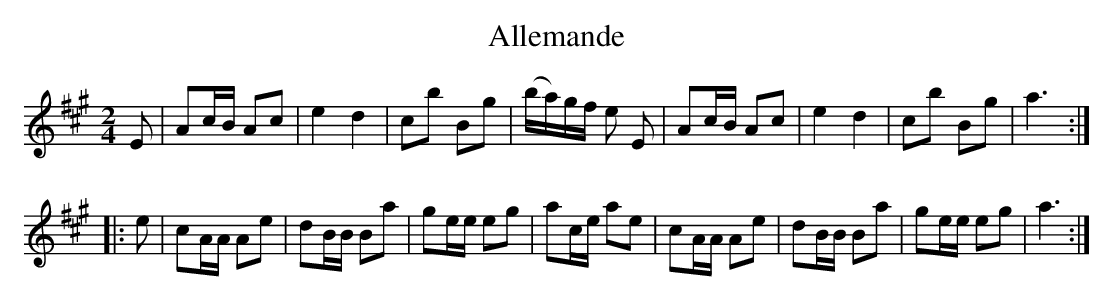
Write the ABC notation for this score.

X:1
T:Allemande
M:2/4
K:Amaj
L:1/16
E2|A2cB A2c2|e4 d4|c2b2 B2g2|(ba)gf e2 E2|A2cB A2c2|e4 d4|c2b2 B2g2|a6:|
|:e2|c2AA A2e2|d2BB B2a2|g2ee e2g2|a2ce a2e2|c2AA A2e2|d2BB B2a2|g2ee e2g2|a6:|]
